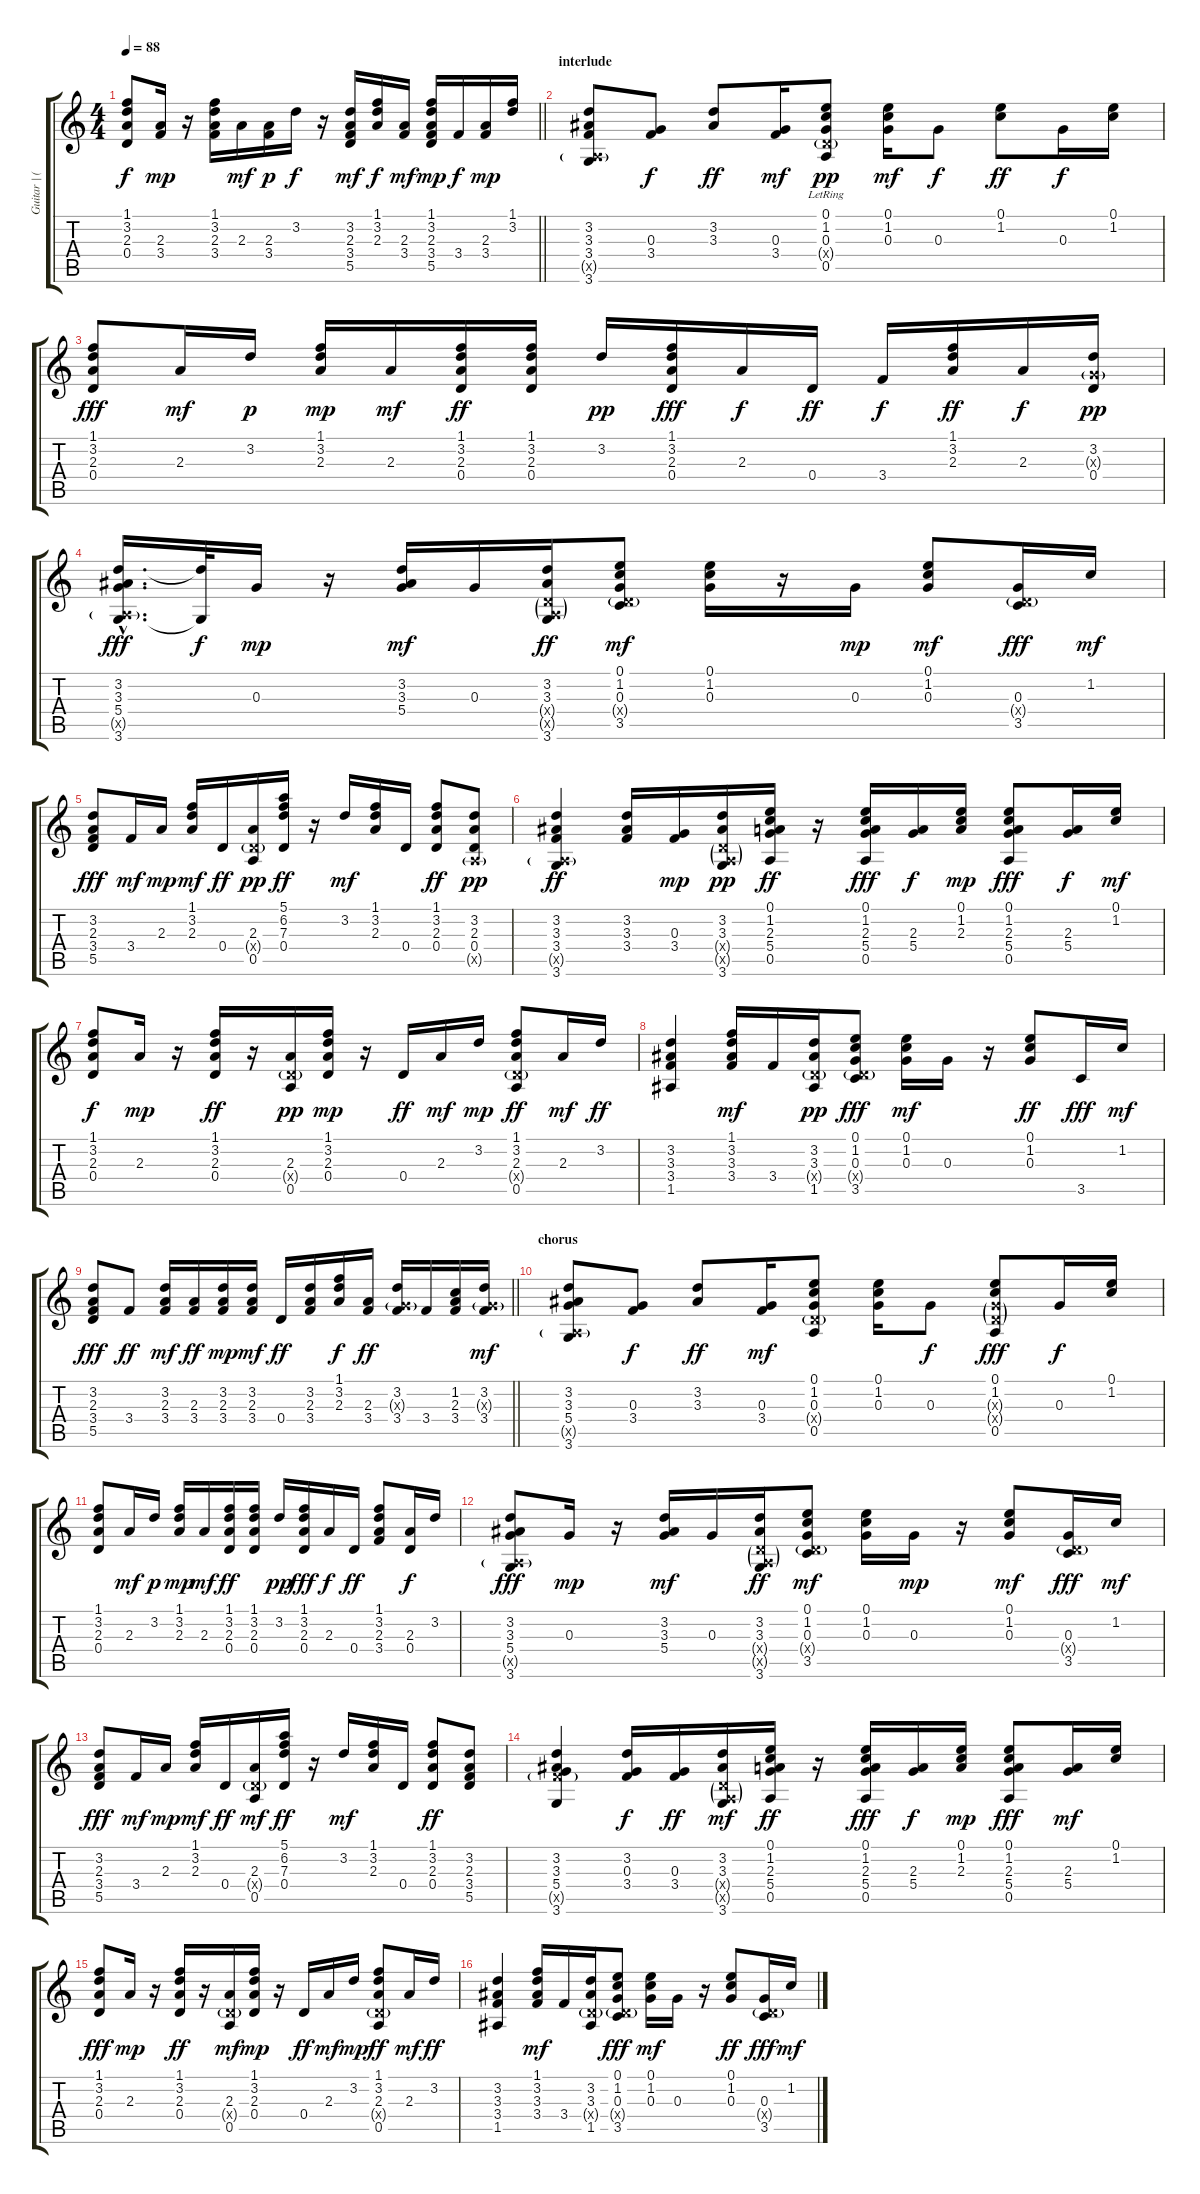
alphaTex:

\track ("Guitar | (chords)" "Guitar | (") {instrument acousticguitarsteel}
\staff {score tabs}
\tuning (E4 B3 G3 D3 A2 E2) {hide}
\ts (4 4)
\tempo 88
\clef g2
\barLineRight lightlight
\ks c
(1.1 3.2 2.3 0.4).8{dy f} (2.3 3.4).16{dy mp} r.16 (1.1 3.2 2.3 3.4).16 2.3.16{dy mf} (2.3 3.4).16{dy p} 3.2.16{dy f} r.16 (3.2 2.3 3.4 5.5).16{dy mf} (1.1 3.2 2.3).16{dy f} (2.3 3.4).16{dy mf} (1.1 3.2 2.3 3.4 5.5).16{dy mp} 3.4.16{dy f} (2.3 3.4).16{dy mp} (1.1 3.2).16 |
\section ("" "interlude")
(3.2 3.3 3.4 0.5{g x} 3.6).8 (0.3 3.4).8{dy f} (3.2 3.3).8{dy ff} (0.3 3.4).16{dy mf} (0.1 1.2 0.3 0.4{g x} 0.5{lr}).8{dy pp} (0.1 1.2 0.3).16{dy mf} 0.3.8{dy f} (0.1 1.2).8{dy ff} 0.3.16{dy f} (0.1 1.2).16 |
(1.1 3.2 2.3 0.4).8{dy fff} 2.3.16{dy mf} 3.2.16{dy p} (1.1 3.2 2.3).16{dy mp} 2.3.16{dy mf} (1.1 3.2 2.3 0.4).16{dy ff} (1.1 3.2 2.3 0.4).16 3.2.16{dy pp} (1.1 3.2 2.3 0.4).16{dy fff} 2.3.16{dy f} 0.4.16{dy ff} 3.4.16{dy f} (1.1 3.2 2.3).16{dy ff} 2.3.16{dy f} (3.2 0.3{g x} 0.4).16{dy pp} |
(3.2{hac} 3.3{hac} 5.4{hac} 0.5{g hac x} 3.6{hac}).16{d dy fff} (3.2{t} 3.6{t}).32{dy f} 0.3.16{dy mp} r.16 (3.2 3.3 5.4).16{dy mf} 0.3.16 (3.2 3.3 0.4{g x} 0.5{g x} 3.6).16{dy ff} (0.1 1.2 0.3 0.4{g x} 3.5).8{dy mf} (0.1 1.2 0.3).16 r.16 0.3.16{dy mp} (0.1 1.2 0.3).8{dy mf} (0.3 0.4{g x} 3.5).16{dy fff} 1.2.16{dy mf} |
(3.2 2.3 3.4 5.5).8{dy fff} 3.4.16{dy mf} 2.3.16{dy mp} (1.1 3.2 2.3).16{dy mf} 0.4.16{dy ff} (2.3 0.4{g x} 0.5).16{dy pp} (5.1 6.2 7.3 0.4).16{dy ff} r.16 3.2.16{dy mf} (1.1 3.2 2.3).16 0.4.16 (1.1 3.2 2.3 0.4).8{dy ff} (3.2 2.3 0.4 0.5{g x}).8{dy pp} |
(3.2 3.3 3.4 0.5{g x} 3.6).4{dy ff} (3.2 3.3 3.4).16 (0.3 3.4).16{dy mp} (3.2 3.3 0.4{g x} 0.5{g x} 3.6).16{dy pp} (0.1 1.2 2.3 5.4 0.5).16{dy ff} r.16 (0.1 1.2 2.3 5.4 0.5).16{dy fff} (2.3 5.4).16{dy f} (0.1 1.2 2.3).16{dy mp} (0.1 1.2 2.3 5.4 0.5).8{dy fff} (2.3 5.4).16{dy f} (0.1 1.2).16{dy mf} |
(1.1 3.2 2.3 0.4).8{dy f} 2.3.16{dy mp} r.16 (1.1 3.2 2.3 0.4).16{dy ff} r.16 (2.3 0.4{g x} 0.5).16{dy pp} (1.1 3.2 2.3 0.4).16{dy mp} r.16 0.4.16{dy ff} 2.3.16{dy mf} 3.2.16{dy mp} (1.1 3.2 2.3 0.4{g x} 0.5).8{dy ff} 2.3.16{dy mf} 3.2.16{dy ff} |
(3.2 3.3 3.4 1.5).4 (1.1 3.2 3.3 3.4).16{dy mf} 3.4.16 (3.2 3.3 0.4{g x} 1.5).16{dy pp} (0.1 1.2 0.3 0.4{g x} 3.5).8{dy fff} (0.1 1.2 0.3).16{dy mf} 0.3.16 r.16 (0.1 1.2 0.3).8{dy ff} 3.5.16{dy fff} 1.2.16{dy mf} |
\barLineRight lightlight
(3.2 2.3 3.4 5.5).8{dy fff} 3.4.8{dy ff} (3.2 2.3 3.4).16{dy mf} (2.3 3.4).16{dy ff} (3.2 2.3 3.4).16{dy mp} (3.2 2.3 3.4).16{dy mf} 0.4.16{dy ff} (3.2 2.3 3.4).16 (1.1 3.2 2.3).16{dy f} (2.3 3.4).16{dy ff} (3.2 0.3{g x} 3.4).16 3.4.16 (1.2 2.3 3.4).16 (3.2 0.3{g x} 3.4).16{dy mf} |
\section ("" "chorus")
(3.2 3.3 5.4 0.5{g x} 3.6).8 (0.3 3.4).8{dy f} (3.2 3.3).8{dy ff} (0.3 3.4).16{dy mf} (0.1 1.2 0.3 0.4{g x} 0.5).8 (0.1 1.2 0.3).16 0.3.8{dy f} (0.1 1.2 0.3{g x} 0.4{g x} 0.5).8{dy fff} 0.3.16{dy f} (0.1 1.2).16 |
(1.1 3.2 2.3 0.4).8 2.3.16{dy mf} 3.2.16{dy p} (1.1 3.2 2.3).16{dy mp} 2.3.16{dy mf} (1.1 3.2 2.3 0.4).16{dy ff} (1.1 3.2 2.3 0.4).16 3.2.16{dy pp} (1.1 3.2 2.3 0.4).16{dy fff} 2.3.16{dy f} 0.4.16{dy ff} (1.1 3.2 2.3 3.4).8 (2.3 0.4).16{dy f} 3.2.16 |
(3.2 3.3 5.4 0.5{g x} 3.6).8{dy fff} 0.3.16{dy mp} r.16 (3.2 3.3 5.4).16{dy mf} 0.3.16 (3.2 3.3 0.4{g x} 0.5{g x} 3.6).16{dy ff} (0.1 1.2 0.3 0.4{g x} 3.5).8{dy mf} (0.1 1.2 0.3).16 0.3.16{dy mp} r.16 (0.1 1.2 0.3).8{dy mf} (0.3 0.4{g x} 3.5).16{dy fff} 1.2.16{dy mf} |
(3.2 2.3 3.4 5.5).8{dy fff} 3.4.16{dy mf} 2.3.16{dy mp} (1.1 3.2 2.3).16{dy mf} 0.4.16{dy ff} (2.3 0.4{g x} 0.5).16{dy mf} (5.1 6.2 7.3 0.4).16{dy ff} r.16 3.2.16{dy mf} (1.1 3.2 2.3).16 0.4.16 (1.1 3.2 2.3 0.4).8{dy ff} (3.2 2.3 3.4 5.5).8 |
(3.2 3.3 5.4 8.5{g x} 3.6).4 (3.2 0.3 3.4).16{dy f} (0.3 3.4).16{dy ff} (3.2 3.3 0.4{g x} 0.5{g x} 3.6).16{dy mf} (0.1 1.2 2.3 5.4 0.5).16{dy ff} r.16 (0.1 1.2 2.3 5.4 0.5).16{dy fff} (2.3 5.4).16{dy f} (0.1 1.2 2.3).16{dy mp} (0.1 1.2 2.3 5.4 0.5).8{dy fff} (2.3 5.4).16{dy mf} (0.1 1.2).16 |
(1.1 3.2 2.3 0.4).8{dy fff} 2.3.16{dy mp} r.16 (1.1 3.2 2.3 0.4).16{dy ff} r.16 (2.3 0.4{g x} 0.5).16{dy mf} (1.1 3.2 2.3 0.4).16{dy mp} r.16 0.4.16{dy ff} 2.3.16{dy mf} 3.2.16{dy mp} (1.1 3.2 2.3 0.4{g x} 0.5).8{dy ff} 2.3.16{dy mf} 3.2.16{dy ff} |
(3.2 3.3 3.4 1.5).4 (1.1 3.2 3.3 3.4).16{dy mf} 3.4.16 (3.2 3.3 0.4{g x} 1.5).16 (0.1 1.2 0.3 0.4{g x} 3.5).8{dy fff} (0.1 1.2 0.3).16{dy mf} 0.3.16 r.16 (0.1 1.2 0.3).8{dy ff} (0.3 0.4{g x} 3.5).16{dy fff} 1.2.16{dy mf}
